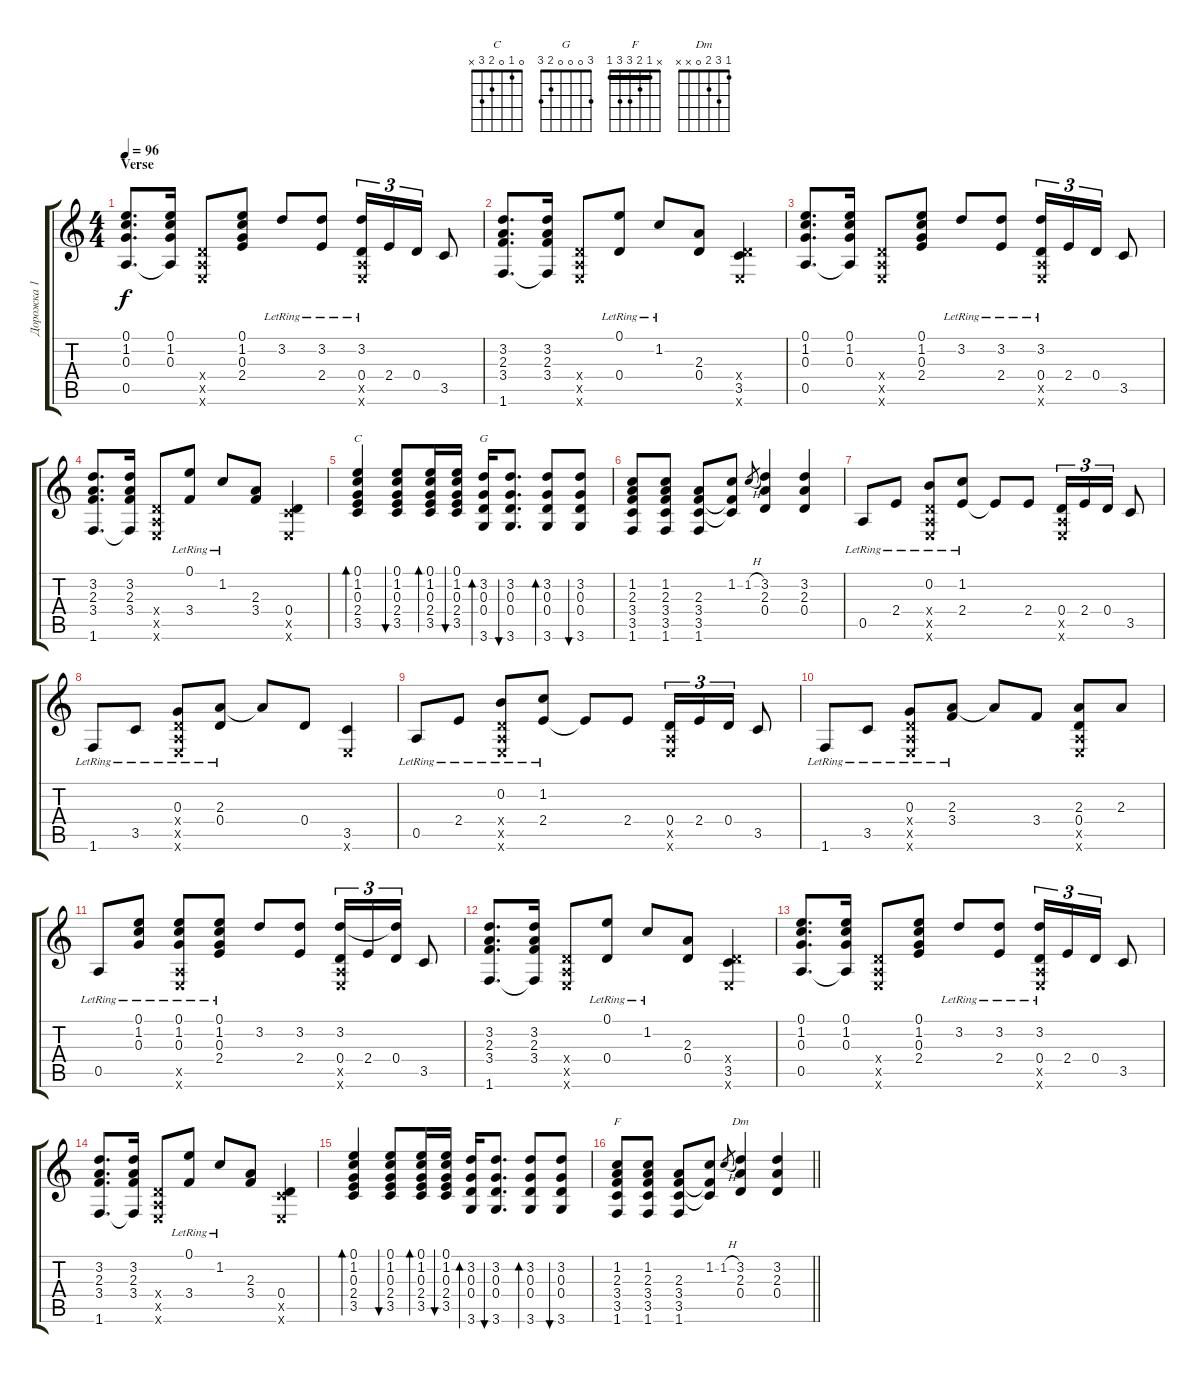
\track ("Дорожка 1" "Дорожка 1") {instrument acousticguitarsteel}
\staff {score tabs}
\tuning (E4 B3 G3 D3 A2 E2) {hide}
\chord ("C" 0 1 0 2 3 x)
\chord ("G" 3 0 0 0 2 3)
\chord ("F" x 1 2 3 3 1) {barre 1}
\chord ("Dm" 1 3 2 0 x x)
\ts (4 4)
\section ("" "Verse")
\tempo 96
\clef g2
\ks c
(0.1 1.2 0.3 0.5).8{d dy f} (0.1 1.2 0.3 0.5{t}).16 (0.4{x} 0.5{x} 0.6{x}).8 (0.1 1.2 0.3 2.4).8 3.2{lr}.8 (3.2{lr} 2.4{lr}).8 (3.2{lr} 0.4{lr} 0.5{x} 0.6{x}).16{tu (3 2)} 2.4.16{tu (3 2)} 0.4.16{tu (3 2)} 3.5.8 |
(3.2 2.3 3.4 1.6).8{d} (3.2 2.3 3.4 1.6{t}).16 (0.4{x} 0.5{x} 0.6{x}).8 (0.1{lr} 0.4{lr}).8 1.2{lr}.8 (2.3 0.4).8 (0.4{x} 3.5 0.6{x}).4 |
(0.1 1.2 0.3 0.5).8{d} (0.1 1.2 0.3 0.5{t}).16 (0.4{x} 0.5{x} 0.6{x}).8 (0.1 1.2 0.3 2.4).8 3.2{lr}.8 (3.2{lr} 2.4{lr}).8 (3.2{lr} 0.4{lr} 0.5{x} 0.6{x}).16{tu (3 2)} 2.4.16{tu (3 2)} 0.4.16{tu (3 2)} 3.5.8 |
(3.2 2.3 3.4 1.6).8{d} (3.2 2.3 3.4 1.6{t}).16 (0.4{x} 0.5{x} 0.6{x}).8 (0.1{lr} 3.4{lr}).8 1.2{lr}.8 (2.3 3.4).8 (0.4 3.5{x} 0.6{x}).4 |
(0.1 1.2 0.3 2.4 3.5).4{bd 60 ch "C"} (0.1 1.2 0.3 2.4 3.5).8{bu 60} (0.1 1.2 0.3 2.4 3.5).16{bd 60} (0.1 1.2 0.3 2.4 3.5).16{bu 60} (3.2 0.3 0.4 3.6).16{bd 60 ch "G"} (3.2 0.3 0.4 3.6).8{d bu 60} (3.2 0.3 0.4 3.6).8{bd 60} (3.2 0.3 0.4 3.6).8{bu 60} |
(1.2 2.3 3.4 3.5 1.6).8 (1.2 2.3 3.4 3.5 1.6).8 (2.3 3.4 3.5 1.6).8 (1.2 3.4{t} 3.5{t}).8 1.2{h}.8{gr} (3.2 2.3 0.4).4 (3.2 2.3 0.4).4 |
0.5{lr}.8 2.4{lr}.8 (0.2{lr} 0.4{x} 0.5{x} 0.6{x}).8 (1.2{lr} 2.4{lr}).8 2.4{t}.8 2.4.8 (0.4 0.5{x} 0.6{x}).16{tu (3 2)} 2.4.16{tu (3 2)} 0.4.16{tu (3 2)} 3.5.8 |
1.6{lr}.8 3.5{lr}.8 (0.3{lr} 0.4{x} 0.5{x} 0.6{x}).8 (2.3{lr} 0.4{lr}).8 2.3{t}.8 0.4.8 (3.5 0.6{x}).4 |
0.5{lr}.8 2.4{lr}.8 (0.2{lr} 0.4{x} 0.5{x} 0.6{x}).8 (1.2{lr} 2.4{lr}).8 2.4{t}.8 2.4.8 (0.4 0.5{x} 0.6{x}).16{tu (3 2)} 2.4.16{tu (3 2)} 0.4.16{tu (3 2)} 3.5.8 |
1.6{lr}.8 3.5{lr}.8 (0.3{lr} 0.4{x} 0.5{x} 0.6{x}).8 (2.3{lr} 3.4{lr}).8 2.3{t}.8 3.4.8 (2.3 0.4 0.5{x} 0.6{x}).8 2.3.8 |
0.5{lr}.8 (0.1{lr} 1.2{lr} 0.3{lr}).8 (0.1{lr} 1.2{lr} 0.3{lr} 0.5{x} 0.6{x}).8 (0.1{lr} 1.2{lr} 0.3{lr} 2.4{lr}).8 3.2.8 (3.2 2.4).8 (3.2 0.4 0.5{x} 0.6{x}).16{tu (3 2)} 2.4.16{tu (3 2)} (3.2{t} 0.4).16{tu (3 2)} 3.5.8 |
(3.2 2.3 3.4 1.6).8{d} (3.2 2.3 3.4 1.6{t}).16 (0.4{x} 0.5{x} 0.6{x}).8 (0.1{lr} 0.4{lr}).8 1.2{lr}.8 (2.3 0.4).8 (0.4{x} 3.5 0.6{x}).4 |
(0.1 1.2 0.3 0.5).8{d} (0.1 1.2 0.3 0.5{t}).16 (0.4{x} 0.5{x} 0.6{x}).8 (0.1 1.2 0.3 2.4).8 3.2{lr}.8 (3.2{lr} 2.4{lr}).8 (3.2{lr} 0.4{lr} 0.5{x} 0.6{x}).16{tu (3 2)} 2.4.16{tu (3 2)} 0.4.16{tu (3 2)} 3.5.8 |
(3.2 2.3 3.4 1.6).8{d} (3.2 2.3 3.4 1.6{t}).16 (0.4{x} 0.5{x} 0.6{x}).8 (0.1{lr} 3.4{lr}).8 1.2{lr}.8 (2.3 3.4).8 (0.4 3.5{x} 0.6{x}).4 |
(0.1 1.2 0.3 2.4 3.5).4{bd 60} (0.1 1.2 0.3 2.4 3.5).8{bu 60} (0.1 1.2 0.3 2.4 3.5).16{bd 60} (0.1 1.2 0.3 2.4 3.5).16{bu 60} (3.2 0.3 0.4 3.6).16{bd 60} (3.2 0.3 0.4 3.6).8{d bu 60} (3.2 0.3 0.4 3.6).8{bd 60} (3.2 0.3 0.4 3.6).8{bu 60} |
\barLineRight lightlight
(1.2 2.3 3.4 3.5 1.6).8{ch "F"} (1.2 2.3 3.4 3.5 1.6).8 (2.3 3.4 3.5 1.6).8 (1.2 3.4{t} 3.5{t}).8 1.2{h}.8{gr} (3.2 2.3 0.4).4{ch "Dm"} (3.2 2.3 0.4).4
